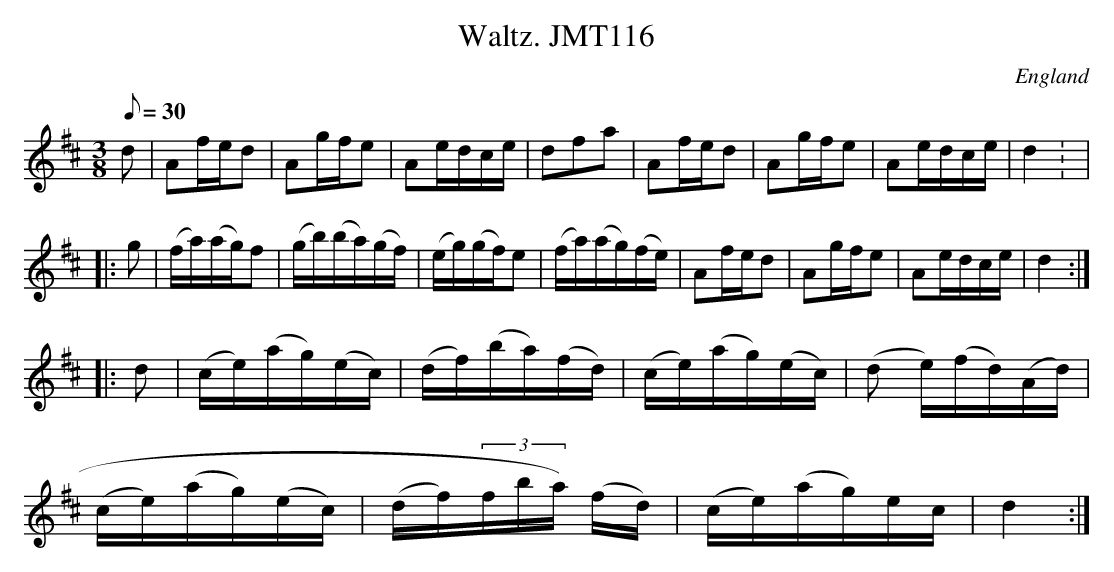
X:1
T:Waltz. JMT116
M:3/8
L:1/8
Q:30
O:England
K:D
d| Af/e/d | Ag/f/e | Ae/d/c/e/ | dfa| Af/e/d | Ag/f/e | Ae/d/c/e/ | d2 :
|!
|:g | (f/a/)(a/g/)f | (g/b/)(b/a/)(g/f/) | (e/g/)(g/f/)e
 | (f/a/)(a/g/)(f/e/) | Af/e/d | Ag/f/e | Ae/d/c/e/ | d2:|!
|: d | (c/e/)(a/g/)(e/c/) | (d/f/)(b/a/)(f/d/) | (c/e/)(a/g/)(e/c/) | (d
/e/)(f/d/)(A/d/) | !
(c/e/)(a/g/)(e/c/) | (d/f/)(3f/b/a/) (f/d/) | (c/e/)(a/g/)e/c/ | d2:|
